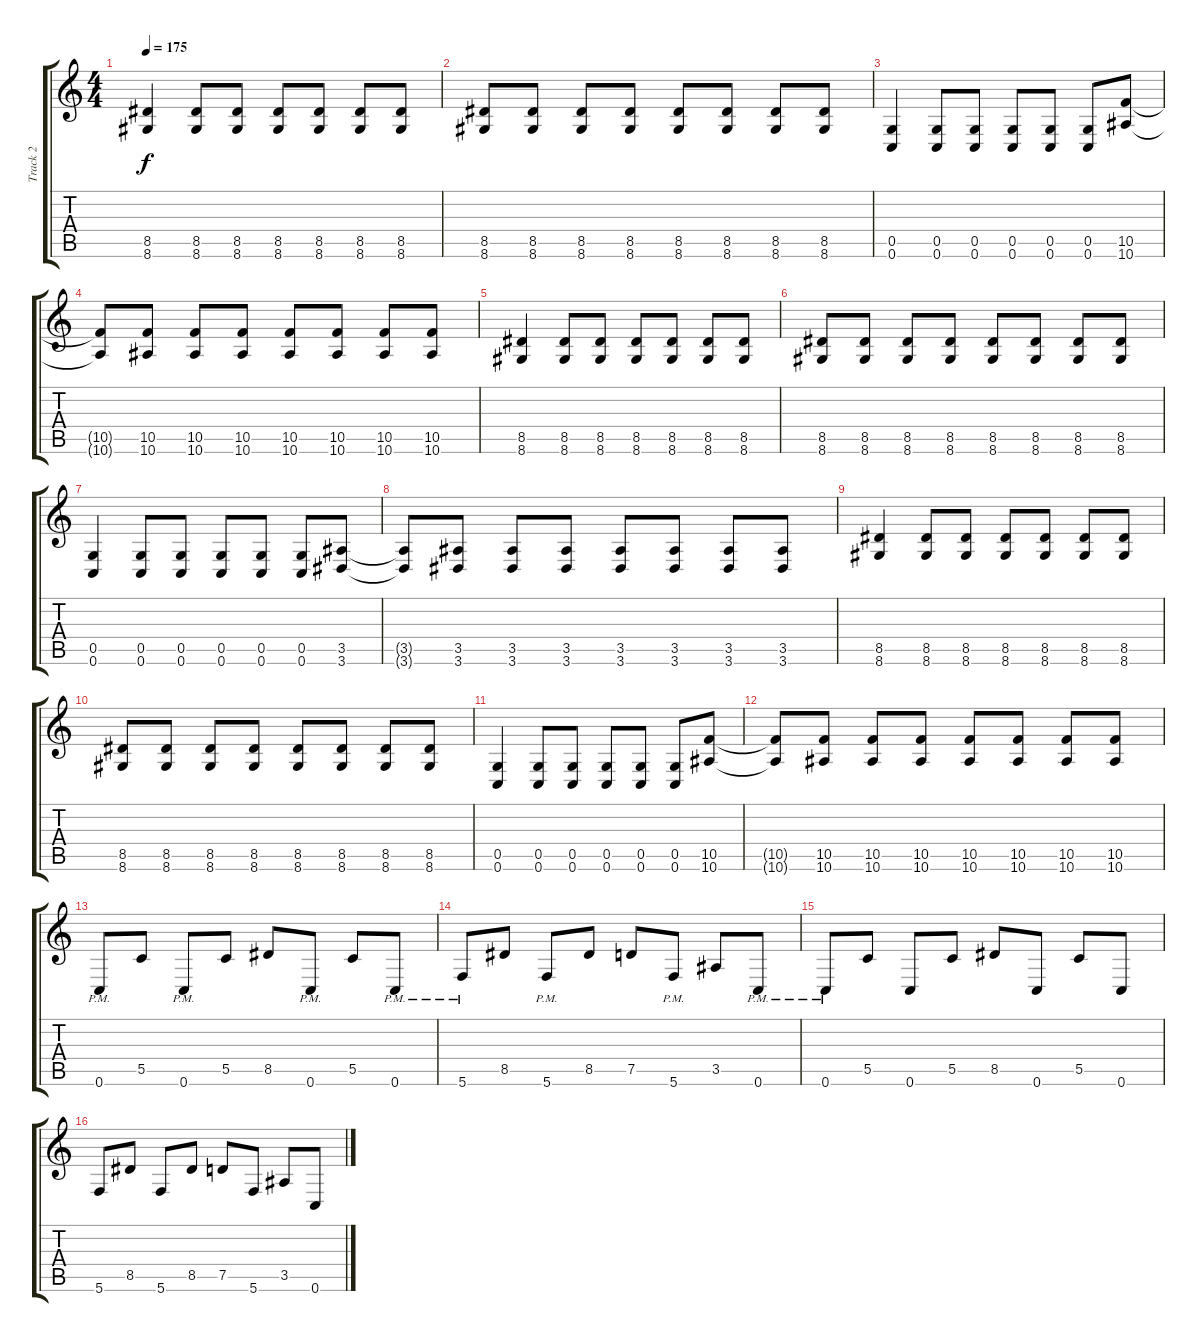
\track ("Track 2" "Track 2") {instrument distortionguitar}
\staff {score tabs}
\tuning (D4 A3 F3 C3 G2 C2) {hide}
\ts (4 4)
\tempo 175
\clef g2
\ks c
(8.5 8.6).4{dy f} (8.5 8.6).8 (8.5 8.6).8 (8.5 8.6).8 (8.5 8.6).8 (8.5 8.6).8 (8.5 8.6).8 |
(8.5 8.6).8 (8.5 8.6).8 (8.5 8.6).8 (8.5 8.6).8 (8.5 8.6).8 (8.5 8.6).8 (8.5 8.6).8 (8.5 8.6).8 |
(0.5 0.6).4 (0.5 0.6).8 (0.5 0.6).8 (0.5 0.6).8 (0.5 0.6).8 (0.5 0.6).8 (10.5 10.6).8 |
(10.5{t} 10.6{t}).8 (10.5 10.6).8 (10.5 10.6).8 (10.5 10.6).8 (10.5 10.6).8 (10.5 10.6).8 (10.5 10.6).8 (10.5 10.6).8 |
(8.5 8.6).4 (8.5 8.6).8 (8.5 8.6).8 (8.5 8.6).8 (8.5 8.6).8 (8.5 8.6).8 (8.5 8.6).8 |
(8.5 8.6).8 (8.5 8.6).8 (8.5 8.6).8 (8.5 8.6).8 (8.5 8.6).8 (8.5 8.6).8 (8.5 8.6).8 (8.5 8.6).8 |
(0.5 0.6).4 (0.5 0.6).8 (0.5 0.6).8 (0.5 0.6).8 (0.5 0.6).8 (0.5 0.6).8 (3.5 3.6).8 |
(3.5{t} 3.6{t}).8 (3.5 3.6).8 (3.5 3.6).8 (3.5 3.6).8 (3.5 3.6).8 (3.5 3.6).8 (3.5 3.6).8 (3.5 3.6).8 |
(8.5 8.6).4 (8.5 8.6).8 (8.5 8.6).8 (8.5 8.6).8 (8.5 8.6).8 (8.5 8.6).8 (8.5 8.6).8 |
(8.5 8.6).8 (8.5 8.6).8 (8.5 8.6).8 (8.5 8.6).8 (8.5 8.6).8 (8.5 8.6).8 (8.5 8.6).8 (8.5 8.6).8 |
(0.5 0.6).4 (0.5 0.6).8 (0.5 0.6).8 (0.5 0.6).8 (0.5 0.6).8 (0.5 0.6).8 (10.5 10.6).8 |
(10.5{t} 10.6{t}).8 (10.5 10.6).8 (10.5 10.6).8 (10.5 10.6).8 (10.5 10.6).8 (10.5 10.6).8 (10.5 10.6).8 (10.5 10.6).8 |
0.6{pm}.8 5.5.8 0.6{pm}.8 5.5.8 8.5.8 0.6{pm}.8 5.5.8 0.6{pm}.8 |
5.6{pm}.8 8.5.8 5.6{pm}.8 8.5.8 7.5.8 5.6{pm}.8 3.5.8 0.6{pm}.8 |
0.6{pm}.8 5.5.8 0.6.8 5.5.8 8.5.8 0.6.8 5.5.8 0.6.8 |
5.6.8 8.5.8 5.6.8 8.5.8 7.5.8 5.6.8 3.5.8 0.6.8
